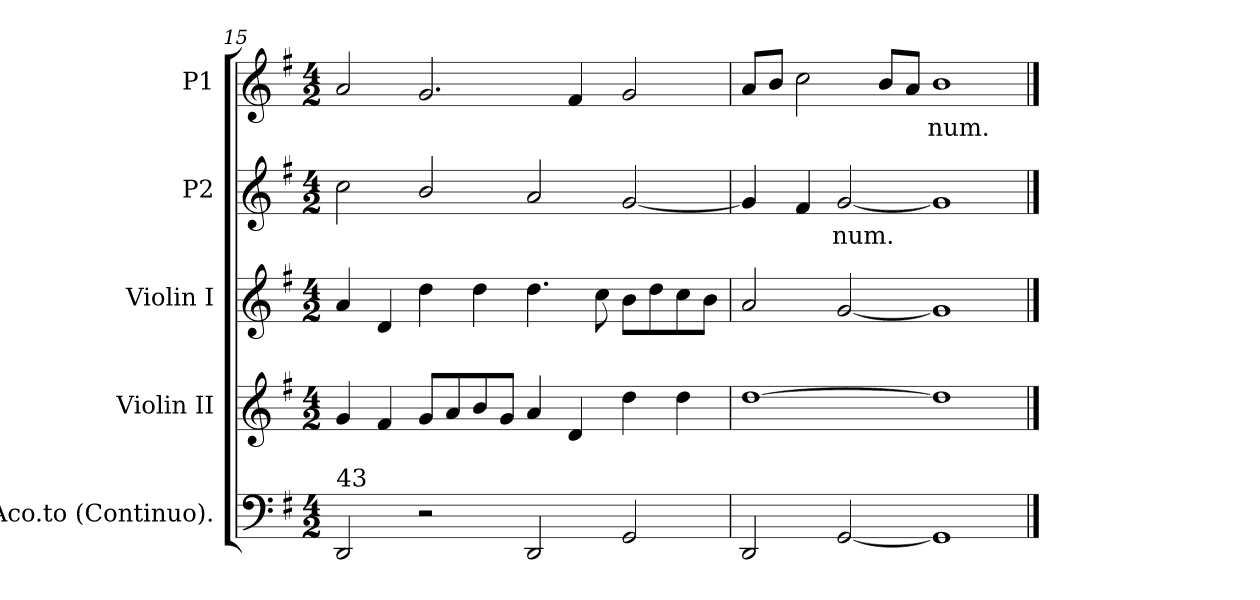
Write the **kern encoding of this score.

**kern	**kern	**kern	**kern	**text	**kern	**text
*part5	*part4	*part3	*part2	*part2	*part1	*part1
*staff5	*staff4	*staff3	*staff2	*staff2	*staff1	*staff1
*I"Aco.to (Continuo).	*I"Violin II	*I"Violin I	*I"P2	*	*I"P1	*
*I'Cont.	*I'Vln. II	*I'Vln. I	*	*	*	*
!!LO:LB:g=z
*clefF4	*clefG2	*clefG2	*clefG2	*	*clefG2	*
*k[f#]	*k[f#]	*k[f#]	*k[f#]	*	*k[f#]	*
*G:	*G:	*G:	*G:	*	*G:	*
*M4/2	*M4/2	*M4/2	*M4/2	*	*M4/2	*
=15	=15	=15	=15	=15	=15	=15
!LO:TX:a:t=43	!	!	!	!	!	!
2DDi/	4gi/	4ai/	2cci\	.	2ai/	.
.	4f#i/	4di/	.	.	.	.
2r	8gi/L	4ddi\	2bi/	.	2.gi/	.
.	8ai/	.	.	.	.	.
.	8bi/	4ddi\	.	.	.	.
.	8gi/J	.	.	.	.	.
2DDi/	4ai/	4.ddi\	2ai/	.	.	.
.	4di/	.	.	.	4f#i/	.
.	.	8cci\	.	.	.	.
2GGi/	4ddi\	8bi\L	[2gi/	.	2gi/	.
.	.	8ddi\	.	.	.	.
.	4ddi\	8cci\	.	.	.	.
.	.	8bi\J	.	.	.	.
=16	=16	=16	=16	=16	=16	=16
2DDi/	[1ddi	2ai/	4gi/]	.	8ai/L	.
.	.	.	.	.	8bi/J	.
.	.	.	4f#i/	.	2cci\	.
!	!	!	!	!LO:LY:b:color=#000000	!	!
[2GGi/	.	[2gi/	[2gi/	-num.	.	.
.	.	.	.	.	8bi/L	.
.	.	.	.	.	8ai/J	.
!	!	!	!	!	!	!LO:LY:b:color=#000000
1GGi]	1ddi]	1gi]	1gi]	.	1bi	-num.
==	==	==	==	==	==	==
*-	*-	*-	*-	*-	*-	*-
